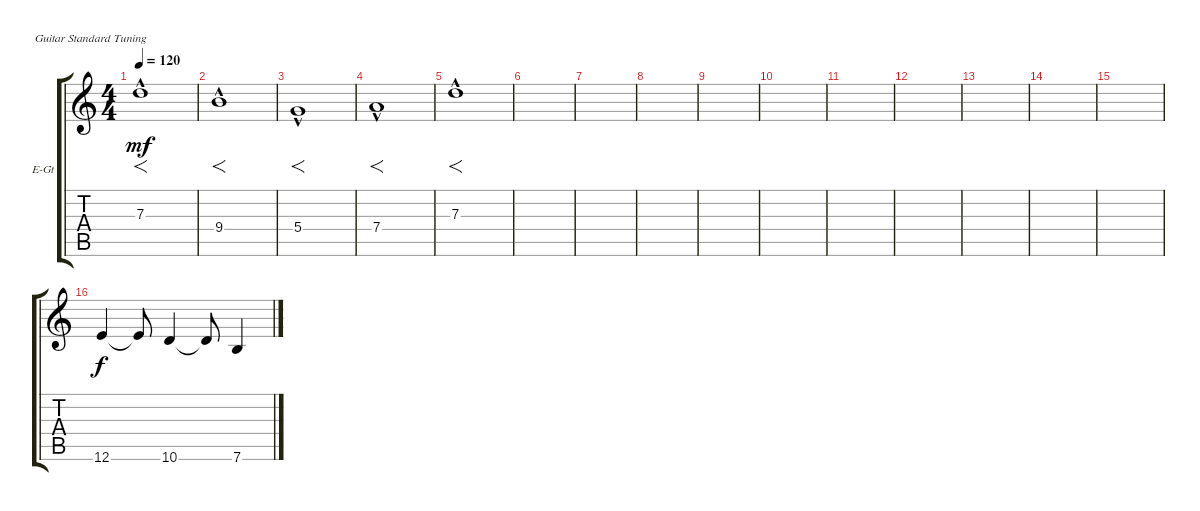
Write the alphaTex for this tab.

\defaultSystemsLayout 4
\bracketExtendMode groupsimilarinstruments
\firstSystemTrackNameOrientation horizontal
\otherSystemsTrackNameOrientation horizontal
\track ("shura" "E-Gt") {instrument overdrivenguitar}
\staff {score tabs}
\tuning (E4 B3 G3 D3 A2 E2)
\ts (4 4)
\tempo 120
\clef g2
\ks c
7.3{hac}.1{f dy mf} |
9.4{hac}.1{f} |
5.4{hac}.1{f} |
7.4{hac}.1{f} |
7.3{hac}.1{f} |
|
|
|
|
|
|
|
|
|
|
12.6.4{dy f} 12.6{t}.8 10.6.4 10.6{t}.8 7.6.4
